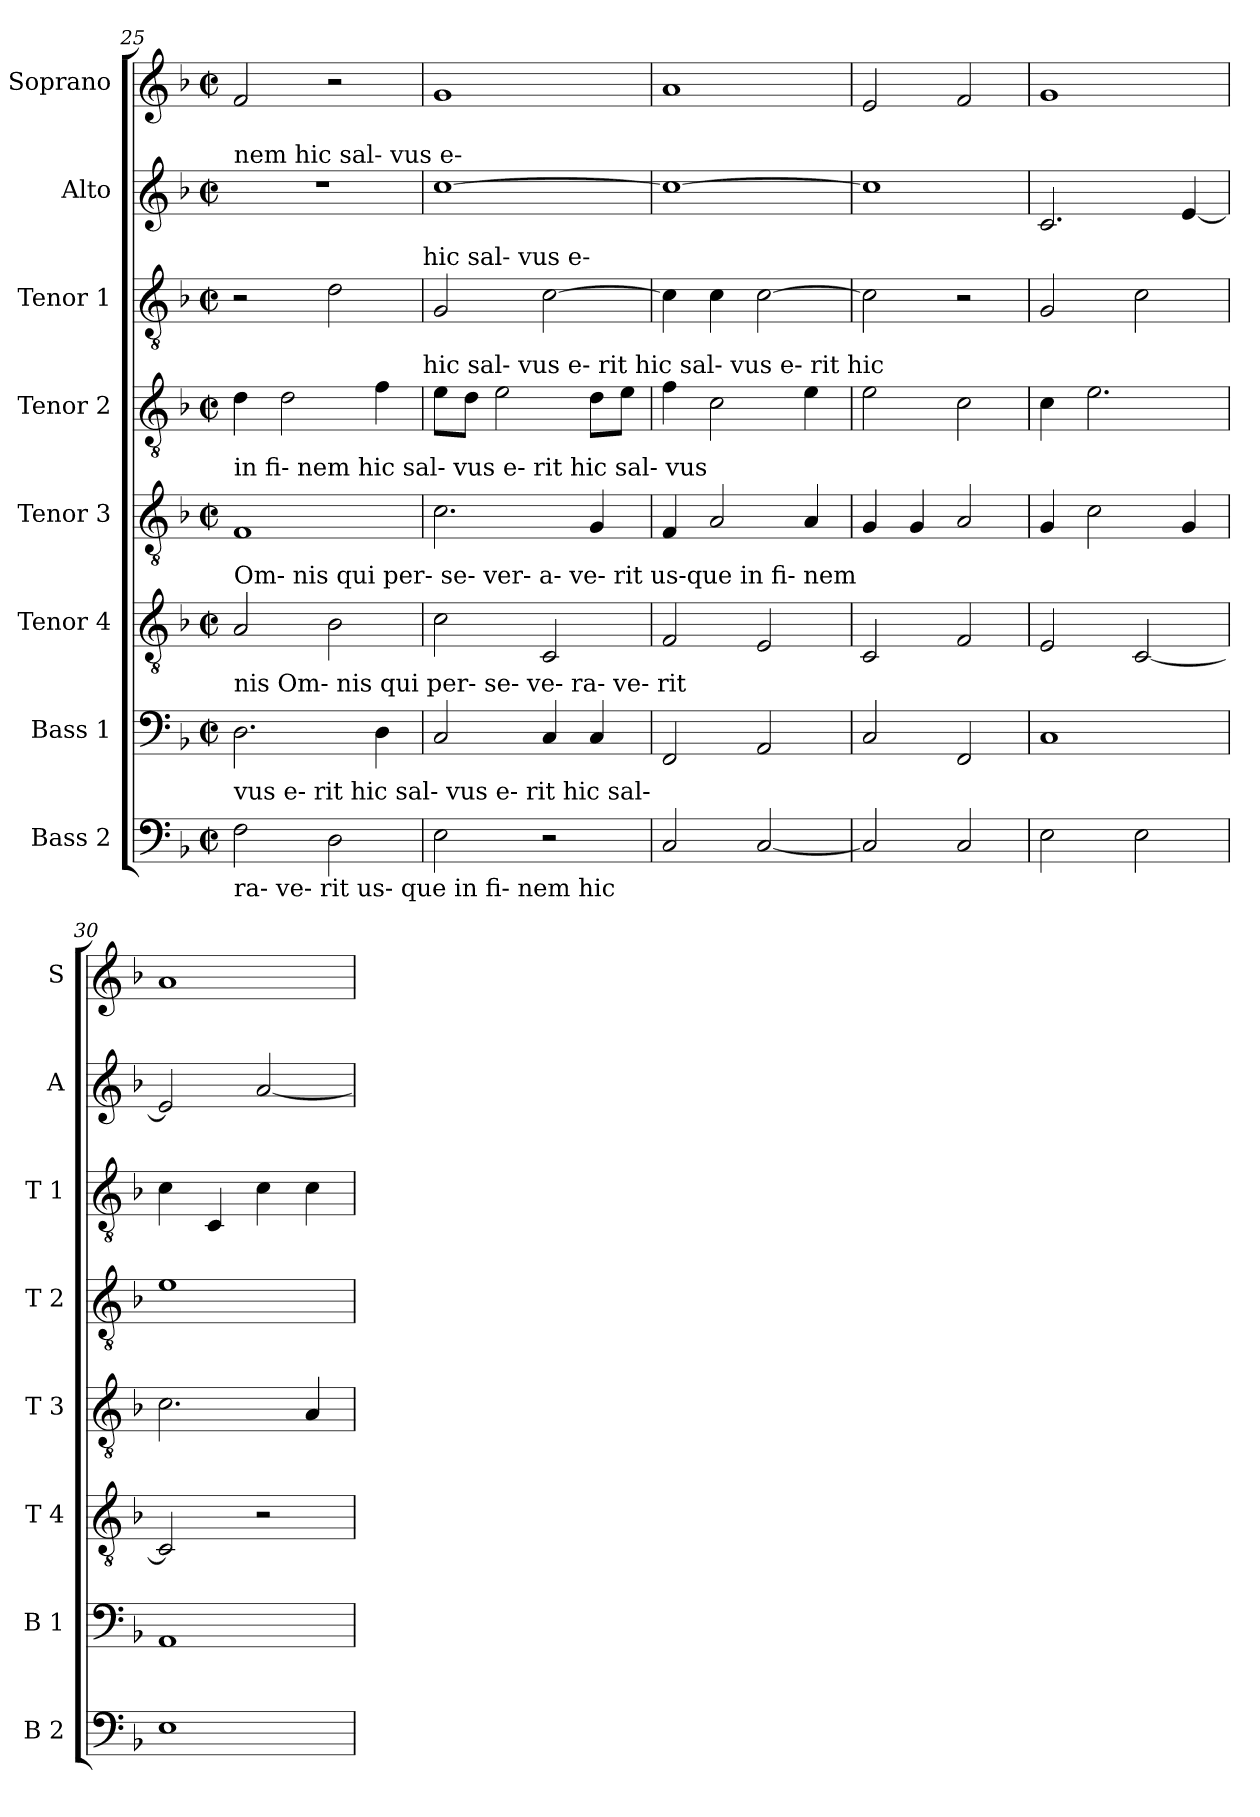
**kern	**kern	**kern	**kern	**kern	**kern	**kern	**kern
*part8	*part7	*part6	*part5	*part4	*part3	*part2	*part1
*staff8	*staff7	*staff6	*staff5	*staff4	*staff3	*staff2	*staff1
*I"Bass 2	*I"Bass 1	*I"Tenor 4	*I"Tenor 3	*I"Tenor 2	*I"Tenor 1	*I"Alto	*I"Soprano
*I'B 2	*I'B 1	*I'T 4	*I'T 3	*I'T 2	*I'T 1	*I'A	*I'S
!!LO:PB:g=z
*clefF4	*clefF4	*clefGv2	*clefGv2	*clefGv2	*clefGv2	*clefG2	*clefG2
*k[b-]	*k[b-]	*k[b-]	*k[b-]	*k[b-]	*k[b-]	*k[b-]	*k[b-]
*F:	*F:	*F:	*F:	*F:	*F:	*F:	*F:
*M2/2	*M2/2	*M2/2	*M2/2	*M2/2	*M2/2	*M2/2	*M2/2
*met(c|)	*met(c|)	*met(c|)	*met(c|)	*met(c|)	*met(c|)	*met(c|)	*met(c|)
=25	=25	=25	=25	=25	=25	=25	=25
!	!	!	!	!	!	!LO:TX:a:t=nem                   hic                      sal-                     vus        e-	!
!	!	!	!LO:TX:a:t=in    fi-       nem  hic sal-                                 vus   e-         rit          hic sal-                vus	!	!	!	!
!	!	!LO:TX:a:t=Om-                  nis              qui   per- se-       ver-  a-  ve- rit           us-que         in    fi-               nem	!	!	!	!	!
!	!LO:TX:a:t=nis       Om-      nis        qui          per-      se-          ve-       ra-          ve-       rit	!	!	!	!	!	!
!LO:TX:a:t=vus             e-   rit          hic sal-  vus        e-                       rit           hic                     sal-	!	!	!	!	!	!	!
!LO:TX:b:t=ra-        ve-        rit                         us-       que                     in          fi-         nem       hic	!	!	!	!	!	!	!
2F\	2.D\	2A/	1F	4d\	2r	1r	2f/
.	.	.	.	2d\	.	.	.
2D\	.	2B-\	.	.	2d\	.	2r
.	4D\	.	.	4f\	.	.	.
!	!	!	!	!	!LO:TX:a:t=hic                                                                           sal-              vus               e-	!	!
!	!	!	!	!LO:TX:a:t=hic        sal-      vus                e-    rit                                     hic       sal-        vus e-   rit  hic	!	!	!
=26	=26	=26	=26	=26	=26	=26	=26
2E\	2C/	2c\	2.c\	8e\L	2G/	[1cc	1g
.	.	.	.	8d\J	.	.	.
.	.	.	.	2e\	.	.	.
2r	4C/	2C/	.	.	[2c\	.	.
.	4C/	.	4G/	8d\L	.	.	.
.	.	.	.	8e\J	.	.	.
=27	=27	=27	=27	=27	=27	=27	=27
2C/	2FF/	2F/	4F/	4f\	4c\]	1cc_	1a
.	.	.	2A/	2c\	4c\	.	.
[2C/	2AA/	2E/	.	.	[2c\	.	.
.	.	.	4A/	4e\	.	.	.
=28	=28	=28	=28	=28	=28	=28	=28
2C/]	2C/	2C/	4G/	2e\	2c\]	1cc]	2e/
.	.	.	4G/	.	.	.	.
2C/	2FF/	2F/	2A/	2c\	2r	.	2f/
=29	=29	=29	=29	=29	=29	=29	=29
2E\	1C	2E/	4G/	4c\	2G/	2.c/	1g
.	.	.	2c\	2.e\	.	.	.
2E\	.	[2C/	.	.	2c\	.	.
.	.	.	4G/	.	.	[4e/	.
=30	=30	=30	=30	=30	=30	=30	=30
1E	1AA	2C/]	2.c\	1e	4c\	2e/]	1a
.	.	.	.	.	4C/	.	.
.	.	2r	.	.	4c\	[2a/	.
.	.	.	4A/	.	4c\	.	.
=	=	=	=	=	=	=	=
*-	*-	*-	*-	*-	*-	*-	*-
